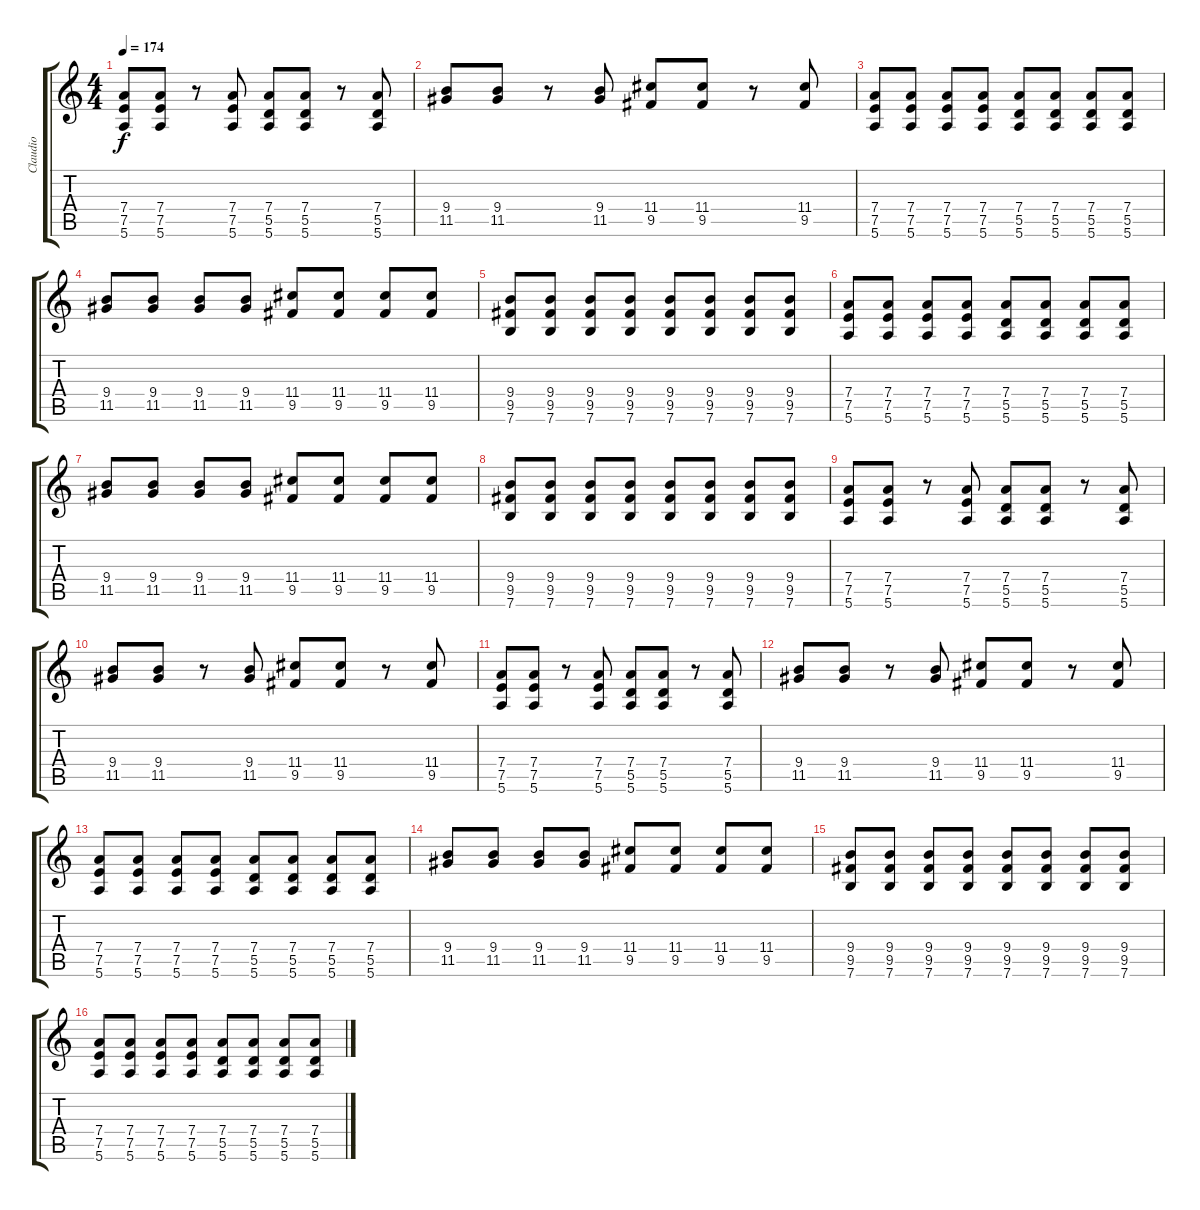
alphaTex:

\track ("Claudio" "Claudio") {instrument overdrivenguitar}
\staff {score tabs}
\tuning (E4 B3 G3 D3 A2 E2) {hide}
\ts (4 4)
\tempo 174
\clef g2
\ks c
(7.4 7.5 5.6).8{dy f} (7.4 7.5 5.6).8 r.8 (7.4 7.5 5.6).8 (7.4 5.5 5.6).8 (7.4 5.5 5.6).8 r.8 (7.4 5.5 5.6).8 |
(9.4 11.5).8 (9.4 11.5).8 r.8 (9.4 11.5).8 (11.4 9.5).8 (11.4 9.5).8 r.8 (11.4 9.5).8 |
(7.4 7.5 5.6).8 (7.4 7.5 5.6).8 (7.4 7.5 5.6).8 (7.4 7.5 5.6).8 (7.4 5.5 5.6).8 (7.4 5.5 5.6).8 (7.4 5.5 5.6).8 (7.4 5.5 5.6).8 |
(9.4 11.5).8 (9.4 11.5).8 (9.4 11.5).8 (9.4 11.5).8 (11.4 9.5).8 (11.4 9.5).8 (11.4 9.5).8 (11.4 9.5).8 |
(9.4 9.5 7.6).8 (9.4 9.5 7.6).8 (9.4 9.5 7.6).8 (9.4 9.5 7.6).8 (9.4 9.5 7.6).8 (9.4 9.5 7.6).8 (9.4 9.5 7.6).8 (9.4 9.5 7.6).8 |
(7.4 7.5 5.6).8 (7.4 7.5 5.6).8 (7.4 7.5 5.6).8 (7.4 7.5 5.6).8 (7.4 5.5 5.6).8 (7.4 5.5 5.6).8 (7.4 5.5 5.6).8 (7.4 5.5 5.6).8 |
(9.4 11.5).8 (9.4 11.5).8 (9.4 11.5).8 (9.4 11.5).8 (11.4 9.5).8 (11.4 9.5).8 (11.4 9.5).8 (11.4 9.5).8 |
(9.4 9.5 7.6).8 (9.4 9.5 7.6).8 (9.4 9.5 7.6).8 (9.4 9.5 7.6).8 (9.4 9.5 7.6).8 (9.4 9.5 7.6).8 (9.4 9.5 7.6).8 (9.4 9.5 7.6).8 |
(7.4 7.5 5.6).8 (7.4 7.5 5.6).8 r.8 (7.4 7.5 5.6).8 (7.4 5.5 5.6).8 (7.4 5.5 5.6).8 r.8 (7.4 5.5 5.6).8 |
(9.4 11.5).8 (9.4 11.5).8 r.8 (9.4 11.5).8 (11.4 9.5).8 (11.4 9.5).8 r.8 (11.4 9.5).8 |
(7.4 7.5 5.6).8 (7.4 7.5 5.6).8 r.8 (7.4 7.5 5.6).8 (7.4 5.5 5.6).8 (7.4 5.5 5.6).8 r.8 (7.4 5.5 5.6).8 |
(9.4 11.5).8 (9.4 11.5).8 r.8 (9.4 11.5).8 (11.4 9.5).8 (11.4 9.5).8 r.8 (11.4 9.5).8 |
(7.4 7.5 5.6).8 (7.4 7.5 5.6).8 (7.4 7.5 5.6).8 (7.4 7.5 5.6).8 (7.4 5.5 5.6).8 (7.4 5.5 5.6).8 (7.4 5.5 5.6).8 (7.4 5.5 5.6).8 |
(9.4 11.5).8 (9.4 11.5).8 (9.4 11.5).8 (9.4 11.5).8 (11.4 9.5).8 (11.4 9.5).8 (11.4 9.5).8 (11.4 9.5).8 |
(9.4 9.5 7.6).8 (9.4 9.5 7.6).8 (9.4 9.5 7.6).8 (9.4 9.5 7.6).8 (9.4 9.5 7.6).8 (9.4 9.5 7.6).8 (9.4 9.5 7.6).8 (9.4 9.5 7.6).8 |
(7.4 7.5 5.6).8 (7.4 7.5 5.6).8 (7.4 7.5 5.6).8 (7.4 7.5 5.6).8 (7.4 5.5 5.6).8 (7.4 5.5 5.6).8 (7.4 5.5 5.6).8 (7.4 5.5 5.6).8
